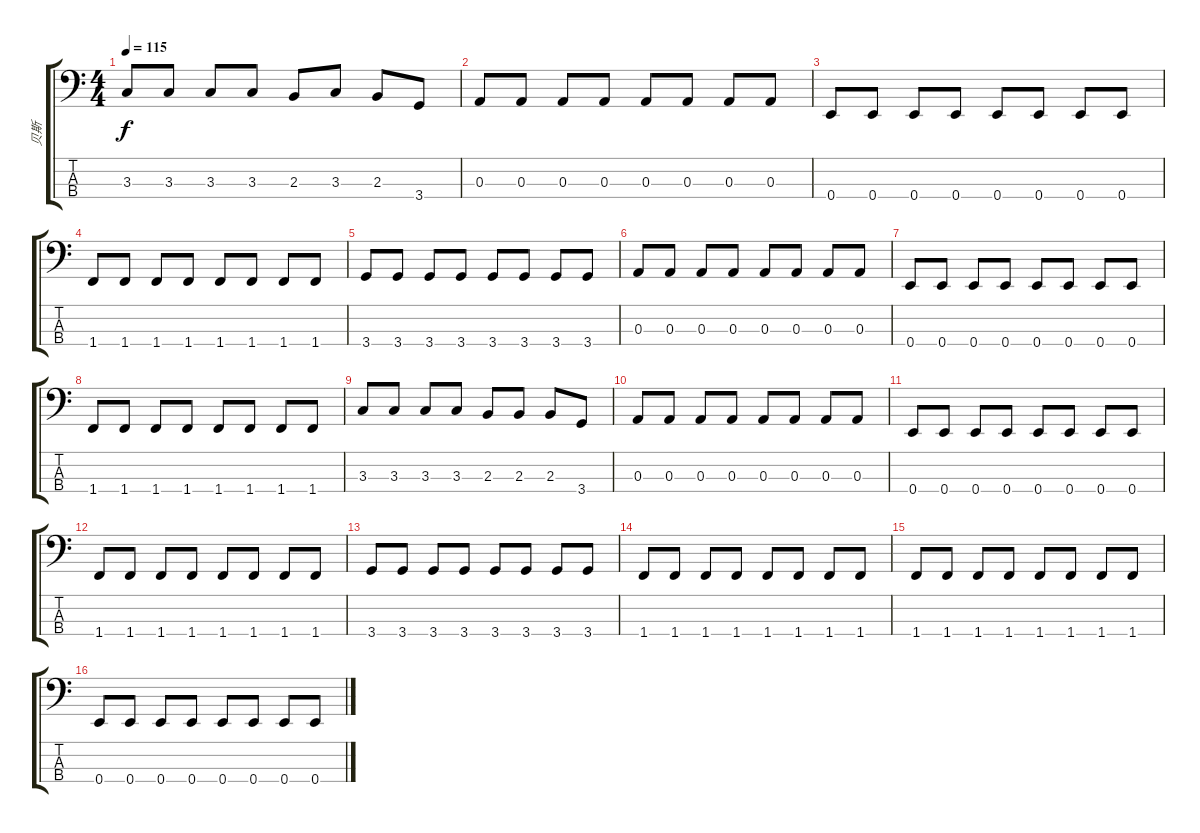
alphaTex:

\track ("贝斯" "贝斯") {instrument electricbassfinger}
\staff {score tabs}
\tuning (G2 D2 A1 E1) {hide}
\ts (4 4)
\tempo 115
\clef f4
\ks c
3.3.8{dy f} 3.3.8 3.3.8 3.3.8 2.3.8 3.3.8 2.3.8 3.4.8 |
0.3.8 0.3.8 0.3.8 0.3.8 0.3.8 0.3.8 0.3.8 0.3.8 |
0.4.8 0.4.8 0.4.8 0.4.8 0.4.8 0.4.8 0.4.8 0.4.8 |
1.4.8 1.4.8 1.4.8 1.4.8 1.4.8 1.4.8 1.4.8 1.4.8 |
3.4.8 3.4.8 3.4.8 3.4.8{txt ""} 3.4.8 3.4.8 3.4.8 3.4.8 |
0.3.8 0.3.8 0.3.8 0.3.8 0.3.8 0.3.8 0.3.8 0.3.8 |
0.4.8 0.4.8 0.4.8 0.4.8 0.4.8 0.4.8 0.4.8 0.4.8 |
1.4.8 1.4.8 1.4.8 1.4.8 1.4.8 1.4.8 1.4.8 1.4.8 |
3.3.8 3.3.8 3.3.8 3.3.8 2.3.8 2.3.8 2.3.8 3.4.8 |
0.3.8 0.3.8 0.3.8 0.3.8 0.3.8 0.3.8 0.3.8 0.3.8 |
0.4.8 0.4.8 0.4.8 0.4.8 0.4.8 0.4.8 0.4.8 0.4.8 |
1.4.8 1.4.8 1.4.8 1.4.8 1.4.8 1.4.8 1.4.8 1.4.8 |
3.4.8 3.4.8 3.4.8 3.4.8 3.4.8 3.4.8 3.4.8 3.4.8 |
1.4.8 1.4.8 1.4.8 1.4.8 1.4.8 1.4.8 1.4.8 1.4.8 |
1.4.8 1.4.8 1.4.8 1.4.8 1.4.8 1.4.8 1.4.8 1.4.8 |
0.4.8 0.4.8 0.4.8 0.4.8 0.4.8 0.4.8 0.4.8 0.4.8
